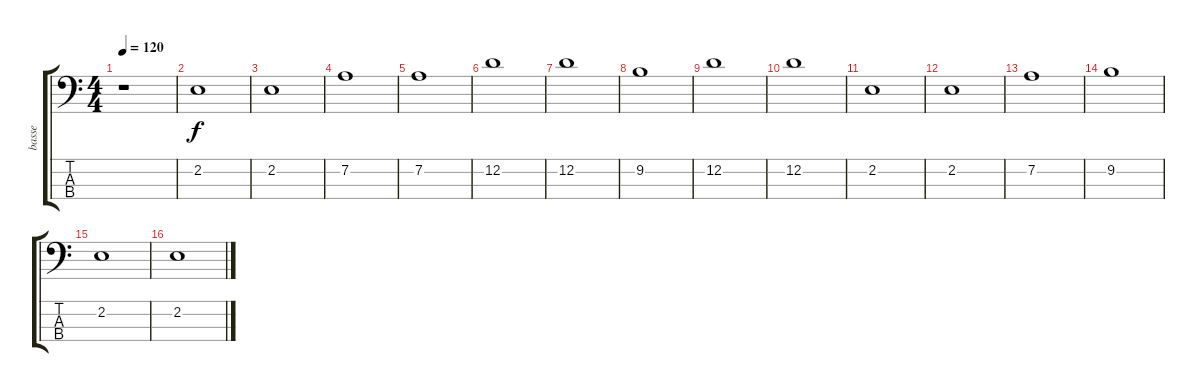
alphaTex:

\track ("basse" "basse") {instrument acousticguitarnylon}
\staff {score tabs}
\tuning (G2 D2 A1 E1) {hide}
\ts (4 4)
\tempo 120
\clef f4
\ks c
r.1{dy f instrument acousticguitarnylon} |
2.2.1 |
2.2.1 |
7.2.1 |
7.2.1 |
12.2.1 |
12.2.1 |
9.2.1 |
12.2.1 |
12.2.1 |
2.2.1 |
2.2.1 |
7.2.1 |
9.2.1 |
2.2.1 |
2.2.1
